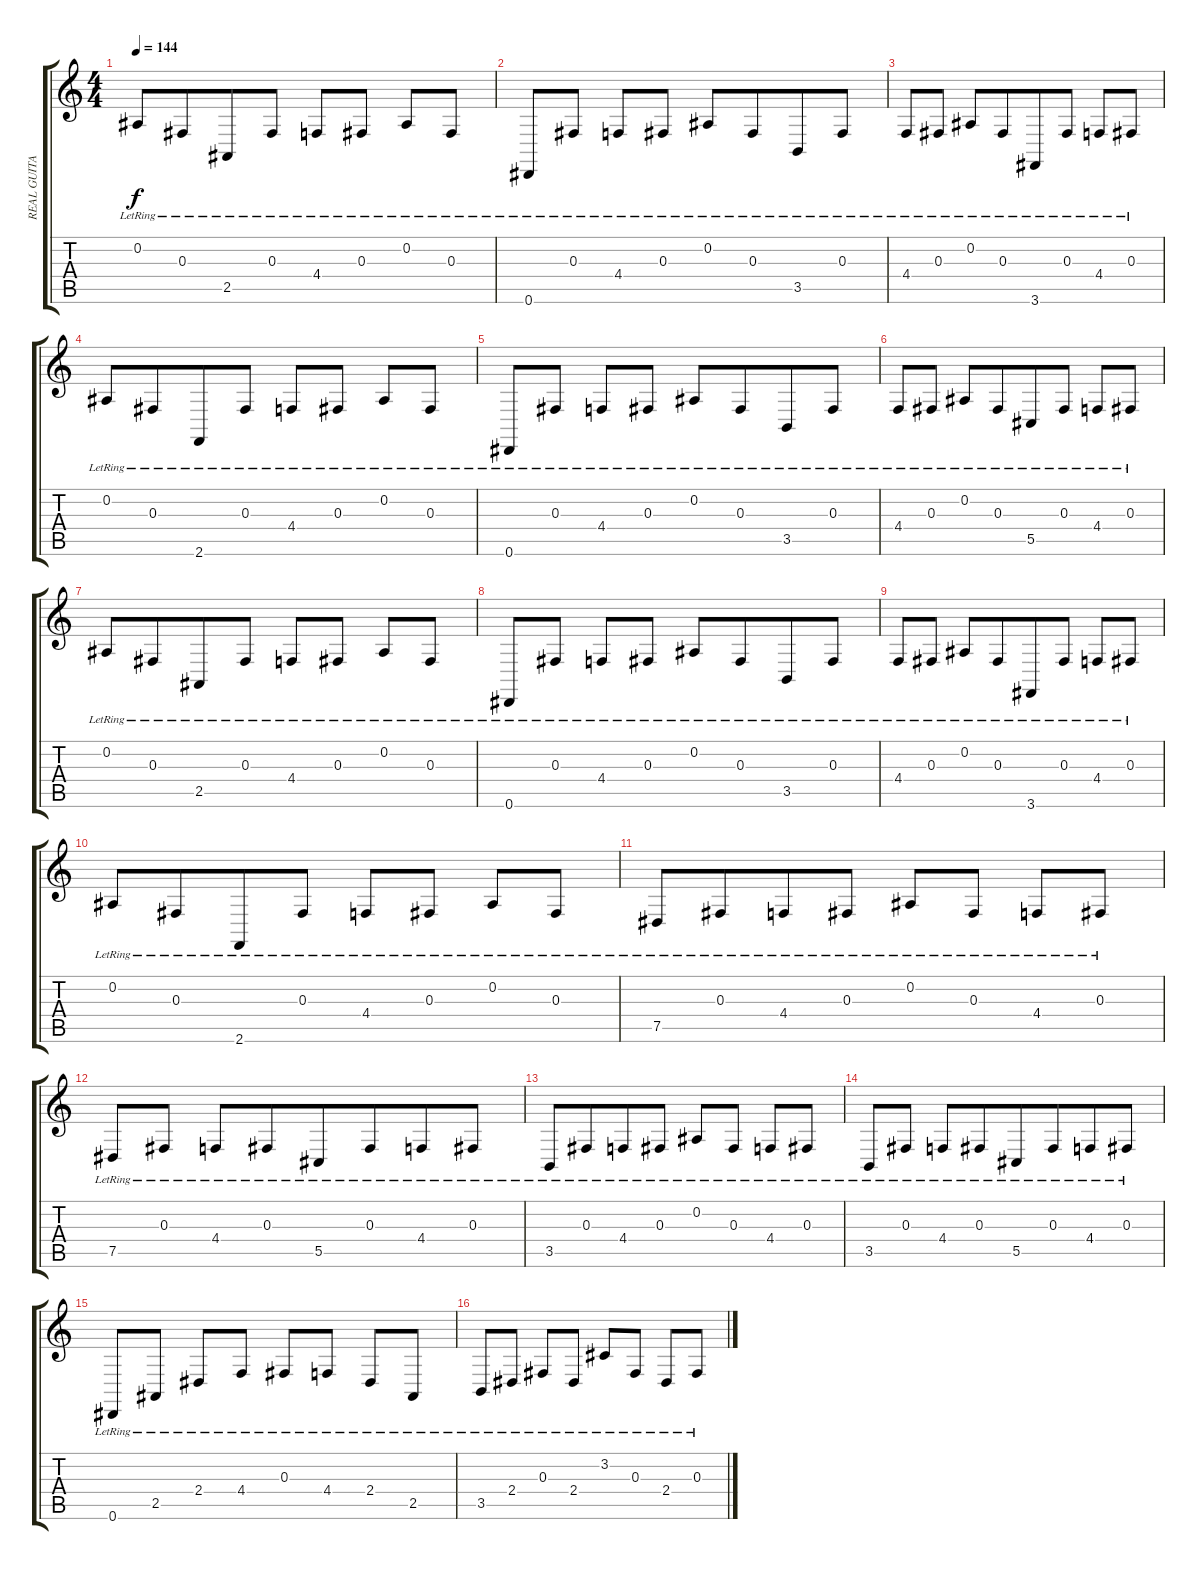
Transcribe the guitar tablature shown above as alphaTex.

\track ("REAL GUITAR ( ARPEGIOS )" "REAL GUITA") {instrument electricgrandpiano}
\staff {score tabs}
\tuning (Eb4 Bb3 Gb3 Db3 Ab2 Eb2) {hide}
\ts (4 4)
\tempo 144
\clef g2
\ks c
0.2{lr}.8{dy f} 0.3{lr}.8{beam merge} 2.5{lr}.8 0.3{lr}.8 4.4{lr}.8 0.3{lr}.8 0.2{lr}.8 0.3{lr}.8 |
0.6{lr}.8 0.3{lr}.8 4.4{lr}.8 0.3{lr}.8 0.2{lr}.8 0.3{lr}.8{beam merge} 3.5{lr}.8 0.3{lr}.8 |
4.4{lr}.8 0.3{lr}.8 0.2{lr}.8 0.3{lr}.8{beam merge} 3.6{lr}.8 0.3{lr}.8 4.4{lr}.8 0.3{lr}.8 |
0.2{lr}.8 0.3{lr}.8{beam merge} 2.6{lr}.8 0.3{lr}.8 4.4{lr}.8 0.3{lr}.8 0.2{lr}.8 0.3{lr}.8 |
0.6{lr}.8 0.3{lr}.8 4.4{lr}.8 0.3{lr}.8 0.2{lr}.8 0.3{lr}.8{beam merge} 3.5{lr}.8 0.3{lr}.8 |
4.4{lr}.8 0.3{lr}.8 0.2{lr}.8 0.3{lr}.8{beam merge} 5.5{lr}.8 0.3{lr}.8 4.4{lr}.8 0.3{lr}.8 |
0.2{lr}.8 0.3{lr}.8{beam merge} 2.5{lr}.8 0.3{lr}.8 4.4{lr}.8 0.3{lr}.8 0.2{lr}.8 0.3{lr}.8 |
0.6{lr}.8 0.3{lr}.8 4.4{lr}.8 0.3{lr}.8 0.2{lr}.8 0.3{lr}.8{beam merge} 3.5{lr}.8 0.3{lr}.8 |
4.4{lr}.8 0.3{lr}.8 0.2{lr}.8 0.3{lr}.8{beam merge} 3.6{lr}.8 0.3{lr}.8 4.4{lr}.8 0.3{lr}.8 |
0.2{lr}.8 0.3{lr}.8{beam merge} 2.6{lr}.8 0.3{lr}.8 4.4{lr}.8 0.3{lr}.8 0.2{lr}.8 0.3{lr}.8 |
7.5{lr}.8 0.3{lr}.8{beam merge} 4.4{lr}.8{beam merge} 0.3{lr}.8 0.2{lr}.8 0.3{lr}.8 4.4{lr}.8 0.3{lr}.8 |
7.5{lr}.8 0.3{lr}.8 4.4{lr}.8{beam merge} 0.3{lr}.8{beam merge} 5.5{lr}.8 0.3{lr}.8{beam merge} 4.4{lr}.8 0.3{lr}.8 |
3.5{lr}.8 0.3{lr}.8{beam merge} 4.4{lr}.8{beam merge} 0.3{lr}.8 0.2{lr}.8 0.3{lr}.8 4.4{lr}.8 0.3{lr}.8 |
3.5{lr}.8 0.3{lr}.8 4.4{lr}.8{beam merge} 0.3{lr}.8{beam merge} 5.5{lr}.8 0.3{lr}.8{beam merge} 4.4{lr}.8 0.3{lr}.8 |
0.6{lr}.8{beam merge} 2.5{lr}.8 2.4{lr}.8 4.4{lr}.8 0.3{lr}.8 4.4{lr}.8 2.4{lr}.8 2.5{lr}.8 |
3.5{lr}.8 2.4{lr}.8 0.3{lr}.8 2.4{lr}.8 3.2{lr}.8{beam merge} 0.3{lr}.8 2.4{lr}.8 0.3{lr}.8
